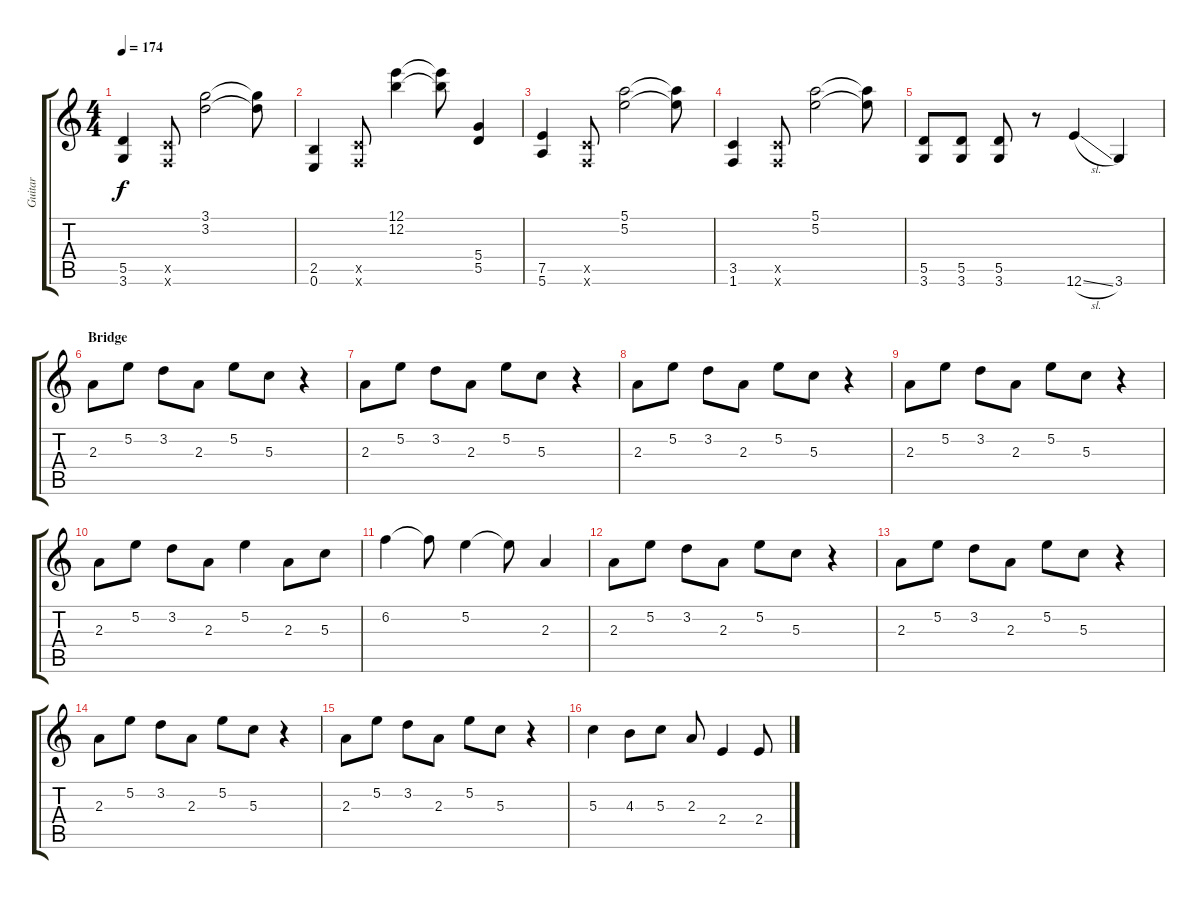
\track ("Guitar" "Guitar") {instrument overdrivenguitar}
\staff {score tabs}
\tuning (E4 B3 G3 D3 A2 E2) {hide}
\ts (4 4)
\tempo 174
\clef g2
\ks c
(5.5 3.6).4{dy f} (3.5{x} 1.6{x}).8 (3.1 3.2).2 (3.1{t} 3.2{t}).8 |
(2.5 0.6).4 (3.5{x} 1.6{x}).8 (12.1 12.2).4 (12.1{t} 12.2{t}).8 (5.4 5.5).4 |
(7.5 5.6).4 (3.5{x} 1.6{x}).8 (5.1 5.2).2 (5.1{t} 5.2{t}).8 |
(3.5 1.6).4 (3.5{x} 1.6{x}).8 (5.1 5.2).2 (5.1{t} 5.2{t}).8 |
(5.5 3.6).8 (5.5 3.6).8 (5.5 3.6).8 r.8 12.6{sl}.4 3.6.4 |
\section ("" "Bridge")
2.3.8{volume 12 instrument electricguitarclean} 5.2.8 3.2.8 2.3.8 5.2.8 5.3.8 r.4 |
2.3.8 5.2.8 3.2.8 2.3.8 5.2.8 5.3.8 r.4 |
2.3.8 5.2.8 3.2.8 2.3.8 5.2.8 5.3.8 r.4 |
2.3.8 5.2.8 3.2.8 2.3.8 5.2.8 5.3.8 r.4 |
2.3.8 5.2.8 3.2.8 2.3.8 5.2.4 2.3.8 5.3.8 |
6.2.4 6.2{t}.8 5.2.4 5.2{t}.8 2.3.4 |
2.3.8 5.2.8 3.2.8 2.3.8 5.2.8 5.3.8 r.4 |
2.3.8 5.2.8 3.2.8 2.3.8 5.2.8 5.3.8 r.4 |
2.3.8 5.2.8 3.2.8 2.3.8 5.2.8 5.3.8 r.4 |
2.3.8 5.2.8 3.2.8 2.3.8 5.2.8 5.3.8 r.4 |
5.3.4 4.3.8 5.3.8 2.3.8 2.4.4 2.4.8
